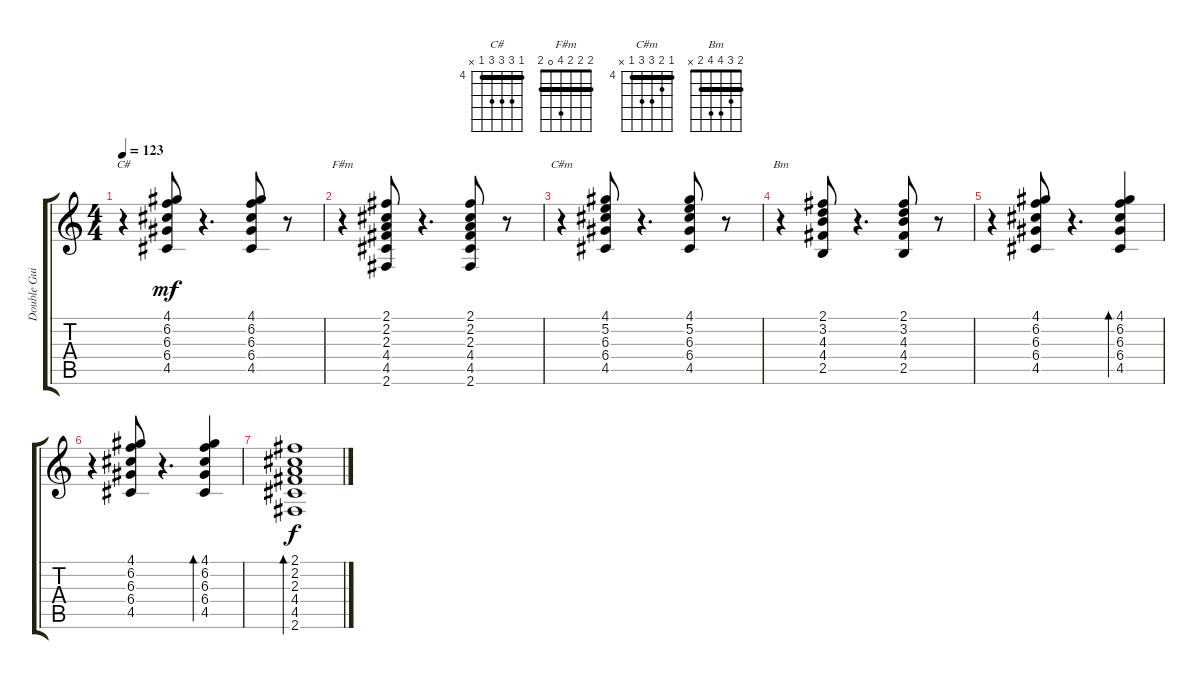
\track ("Double Guitare 2" "Double Gui") {instrument electricguitarclean}
\staff {score tabs}
\tuning (E4 B3 G3 D3 A2 E2) {hide}
\chord ("C#" 4 6 6 6 4 x) {firstfret 4 barre 4}
\chord ("F#m" 2 2 2 4 0 2) {barre 2}
\chord ("C#m" 4 5 6 6 4 x) {firstfret 4 barre 4}
\chord ("Bm" 2 3 4 4 2 x) {barre 2}
\ts (4 4)
\tempo 123
\clef g2
\ks c
r.4{ch "C#" dy mf} (4.1 6.2 6.3 6.4 4.5).8 r.4{d} (4.1 6.2 6.3 6.4 4.5).8 r.8 |
r.4{ch "F#m"} (2.1 2.2 2.3 4.4 4.5 2.6).8 r.4{d} (2.1 2.2 2.3 4.4 4.5 2.6).8 r.8 |
r.4{ch "C#m"} (4.1 5.2 6.3 6.4 4.5).8 r.4{d} (4.1 5.2 6.3 6.4 4.5).8 r.8 |
r.4{ch "Bm"} (2.1 3.2 4.3 4.4 2.5).8 r.4{d} (2.1 3.2 4.3 4.4 2.5).8 r.8 |
r.4 (4.1 6.2 6.3 6.4 4.5).8 r.4{d} (4.1 6.2 6.3 6.4 4.5).4{bd 120} |
r.4 (4.1 6.2 6.3 6.4 4.5).8 r.4{d} (4.1 6.2 6.3 6.4 4.5).4{bd 120} |
(2.1 2.2 2.3 4.4 4.5 2.6).1{bd 120 dy f}
